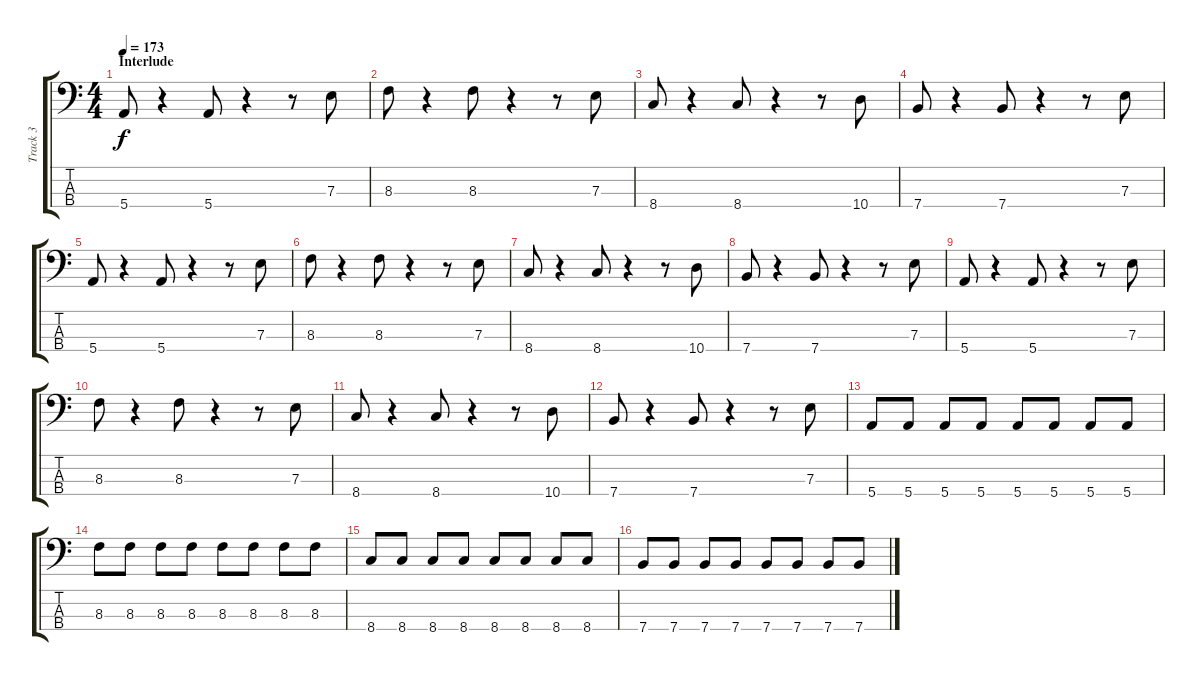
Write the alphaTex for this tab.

\track ("Track 3" "Track 3") {instrument electricbassfinger}
\staff {score tabs}
\tuning (G2 D2 A1 E1) {hide}
\ts (4 4)
\section ("" "Interlude")
\tempo 173
\clef f4
\ks c
5.4.8{dy f} r.4 5.4.8 r.4 r.8 7.3.8 |
8.3.8 r.4 8.3.8 r.4 r.8 7.3.8 |
8.4.8 r.4 8.4.8 r.4 r.8 10.4.8 |
7.4.8 r.4 7.4.8 r.4 r.8 7.3.8 |
5.4.8 r.4 5.4.8 r.4 r.8 7.3.8 |
8.3.8 r.4 8.3.8 r.4 r.8 7.3.8 |
8.4.8 r.4 8.4.8 r.4 r.8 10.4.8 |
7.4.8 r.4 7.4.8 r.4 r.8 7.3.8 |
5.4.8 r.4 5.4.8 r.4 r.8 7.3.8 |
8.3.8 r.4 8.3.8 r.4 r.8 7.3.8 |
8.4.8 r.4 8.4.8 r.4 r.8 10.4.8 |
7.4.8 r.4 7.4.8 r.4 r.8 7.3.8 |
5.4.8 5.4.8 5.4.8 5.4.8 5.4.8 5.4.8 5.4.8 5.4.8 |
8.3.8 8.3.8 8.3.8 8.3.8 8.3.8 8.3.8 8.3.8 8.3.8 |
8.4.8 8.4.8 8.4.8 8.4.8 8.4.8 8.4.8 8.4.8 8.4.8 |
7.4.8 7.4.8 7.4.8 7.4.8 7.4.8 7.4.8 7.4.8 7.4.8
